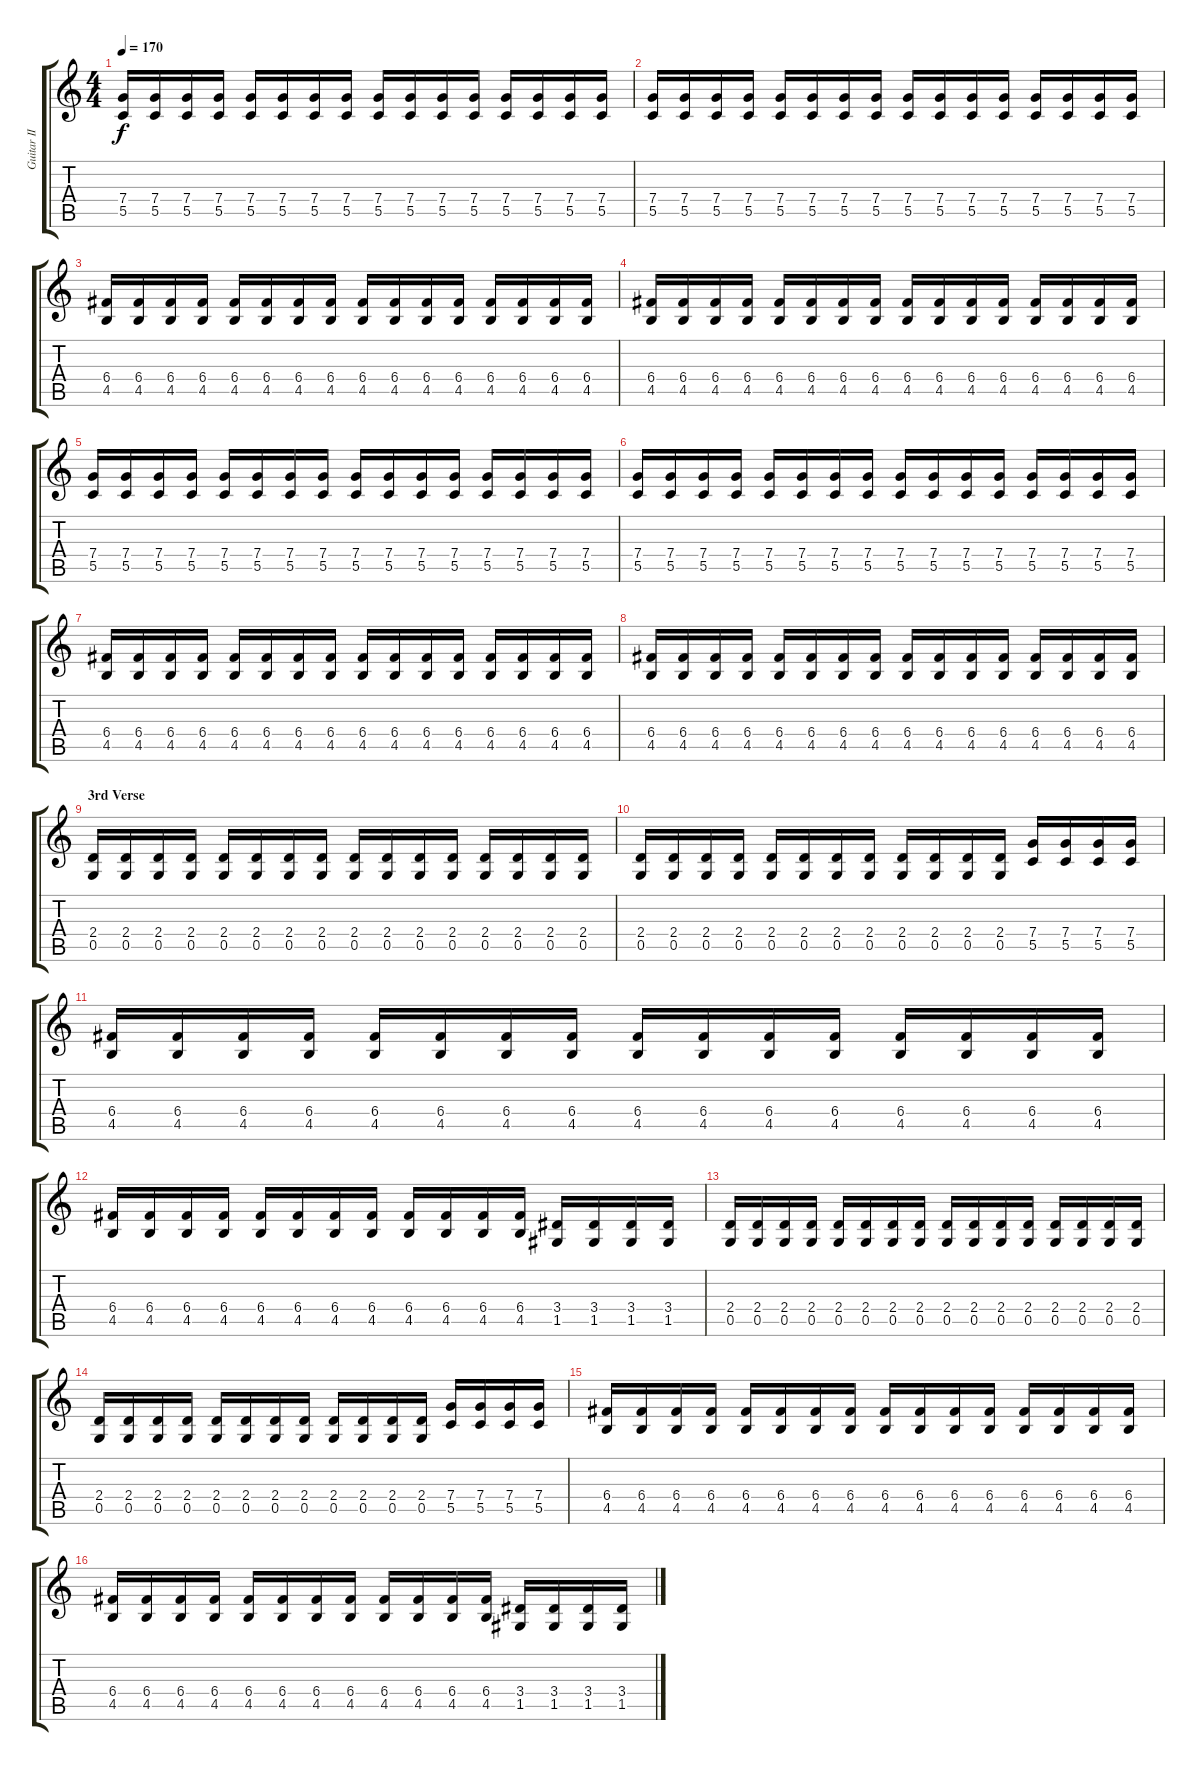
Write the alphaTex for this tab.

\track ("Guitar II" "Guitar II") {instrument distortionguitar}
\staff {score tabs}
\tuning (D4 A3 F3 C3 G2 D2) {hide}
\ts (4 4)
\tempo 170
\clef g2
\ks c
(7.4 5.5).16{dy f} (7.4 5.5).16 (7.4 5.5).16 (7.4 5.5).16 (7.4 5.5).16 (7.4 5.5).16 (7.4 5.5).16 (7.4 5.5).16 (7.4 5.5).16 (7.4 5.5).16 (7.4 5.5).16 (7.4 5.5).16 (7.4 5.5).16 (7.4 5.5).16 (7.4 5.5).16 (7.4 5.5).16 |
(7.4 5.5).16 (7.4 5.5).16 (7.4 5.5).16 (7.4 5.5).16 (7.4 5.5).16 (7.4 5.5).16 (7.4 5.5).16 (7.4 5.5).16 (7.4 5.5).16 (7.4 5.5).16 (7.4 5.5).16 (7.4 5.5).16 (7.4 5.5).16 (7.4 5.5).16 (7.4 5.5).16 (7.4 5.5).16 |
(6.4 4.5).16 (6.4 4.5).16 (6.4 4.5).16 (6.4 4.5).16 (6.4 4.5).16 (6.4 4.5).16 (6.4 4.5).16 (6.4 4.5).16 (6.4 4.5).16 (6.4 4.5).16 (6.4 4.5).16 (6.4 4.5).16 (6.4 4.5).16 (6.4 4.5).16 (6.4 4.5).16 (6.4 4.5).16 |
(6.4 4.5).16 (6.4 4.5).16 (6.4 4.5).16 (6.4 4.5).16 (6.4 4.5).16 (6.4 4.5).16 (6.4 4.5).16 (6.4 4.5).16 (6.4 4.5).16 (6.4 4.5).16 (6.4 4.5).16 (6.4 4.5).16 (6.4 4.5).16 (6.4 4.5).16 (6.4 4.5).16 (6.4 4.5).16 |
(7.4 5.5).16 (7.4 5.5).16 (7.4 5.5).16 (7.4 5.5).16 (7.4 5.5).16 (7.4 5.5).16 (7.4 5.5).16 (7.4 5.5).16 (7.4 5.5).16 (7.4 5.5).16 (7.4 5.5).16 (7.4 5.5).16 (7.4 5.5).16 (7.4 5.5).16 (7.4 5.5).16 (7.4 5.5).16 |
(7.4 5.5).16 (7.4 5.5).16 (7.4 5.5).16 (7.4 5.5).16 (7.4 5.5).16 (7.4 5.5).16 (7.4 5.5).16 (7.4 5.5).16 (7.4 5.5).16 (7.4 5.5).16 (7.4 5.5).16 (7.4 5.5).16 (7.4 5.5).16 (7.4 5.5).16 (7.4 5.5).16 (7.4 5.5).16 |
(6.4 4.5).16 (6.4 4.5).16 (6.4 4.5).16 (6.4 4.5).16 (6.4 4.5).16 (6.4 4.5).16 (6.4 4.5).16 (6.4 4.5).16 (6.4 4.5).16 (6.4 4.5).16 (6.4 4.5).16 (6.4 4.5).16 (6.4 4.5).16 (6.4 4.5).16 (6.4 4.5).16 (6.4 4.5).16 |
(6.4 4.5).16 (6.4 4.5).16 (6.4 4.5).16 (6.4 4.5).16 (6.4 4.5).16 (6.4 4.5).16 (6.4 4.5).16 (6.4 4.5).16 (6.4 4.5).16 (6.4 4.5).16 (6.4 4.5).16 (6.4 4.5).16 (6.4 4.5).16 (6.4 4.5).16 (6.4 4.5).16 (6.4 4.5).16 |
\section ("" "3rd Verse")
(2.4 0.5).16 (2.4 0.5).16 (2.4 0.5).16 (2.4 0.5).16 (2.4 0.5).16 (2.4 0.5).16 (2.4 0.5).16 (2.4 0.5).16 (2.4 0.5).16 (2.4 0.5).16 (2.4 0.5).16 (2.4 0.5).16 (2.4 0.5).16 (2.4 0.5).16 (2.4 0.5).16 (2.4 0.5).16 |
(2.4 0.5).16 (2.4 0.5).16 (2.4 0.5).16 (2.4 0.5).16 (2.4 0.5).16 (2.4 0.5).16 (2.4 0.5).16 (2.4 0.5).16 (2.4 0.5).16 (2.4 0.5).16 (2.4 0.5).16 (2.4 0.5).16 (7.4 5.5).16 (7.4 5.5).16 (7.4 5.5).16 (7.4 5.5).16 |
(6.4 4.5).16 (6.4 4.5).16 (6.4 4.5).16 (6.4 4.5).16 (6.4 4.5).16 (6.4 4.5).16 (6.4 4.5).16 (6.4 4.5).16 (6.4 4.5).16 (6.4 4.5).16 (6.4 4.5).16 (6.4 4.5).16 (6.4 4.5).16 (6.4 4.5).16 (6.4 4.5).16 (6.4 4.5).16 |
(6.4 4.5).16 (6.4 4.5).16 (6.4 4.5).16 (6.4 4.5).16 (6.4 4.5).16 (6.4 4.5).16 (6.4 4.5).16 (6.4 4.5).16 (6.4 4.5).16 (6.4 4.5).16 (6.4 4.5).16 (6.4 4.5).16 (3.4 1.5).16 (3.4 1.5).16 (3.4 1.5).16 (3.4 1.5).16 |
(2.4 0.5).16 (2.4 0.5).16 (2.4 0.5).16 (2.4 0.5).16 (2.4 0.5).16 (2.4 0.5).16 (2.4 0.5).16 (2.4 0.5).16 (2.4 0.5).16 (2.4 0.5).16 (2.4 0.5).16 (2.4 0.5).16 (2.4 0.5).16 (2.4 0.5).16 (2.4 0.5).16 (2.4 0.5).16 |
(2.4 0.5).16 (2.4 0.5).16 (2.4 0.5).16 (2.4 0.5).16 (2.4 0.5).16 (2.4 0.5).16 (2.4 0.5).16 (2.4 0.5).16 (2.4 0.5).16 (2.4 0.5).16 (2.4 0.5).16 (2.4 0.5).16 (7.4 5.5).16 (7.4 5.5).16 (7.4 5.5).16 (7.4 5.5).16 |
(6.4 4.5).16 (6.4 4.5).16 (6.4 4.5).16 (6.4 4.5).16 (6.4 4.5).16 (6.4 4.5).16 (6.4 4.5).16 (6.4 4.5).16 (6.4 4.5).16 (6.4 4.5).16 (6.4 4.5).16 (6.4 4.5).16 (6.4 4.5).16 (6.4 4.5).16 (6.4 4.5).16 (6.4 4.5).16 |
(6.4 4.5).16 (6.4 4.5).16 (6.4 4.5).16 (6.4 4.5).16 (6.4 4.5).16 (6.4 4.5).16 (6.4 4.5).16 (6.4 4.5).16 (6.4 4.5).16 (6.4 4.5).16 (6.4 4.5).16 (6.4 4.5).16 (3.4 1.5).16 (3.4 1.5).16 (3.4 1.5).16 (3.4 1.5).16
